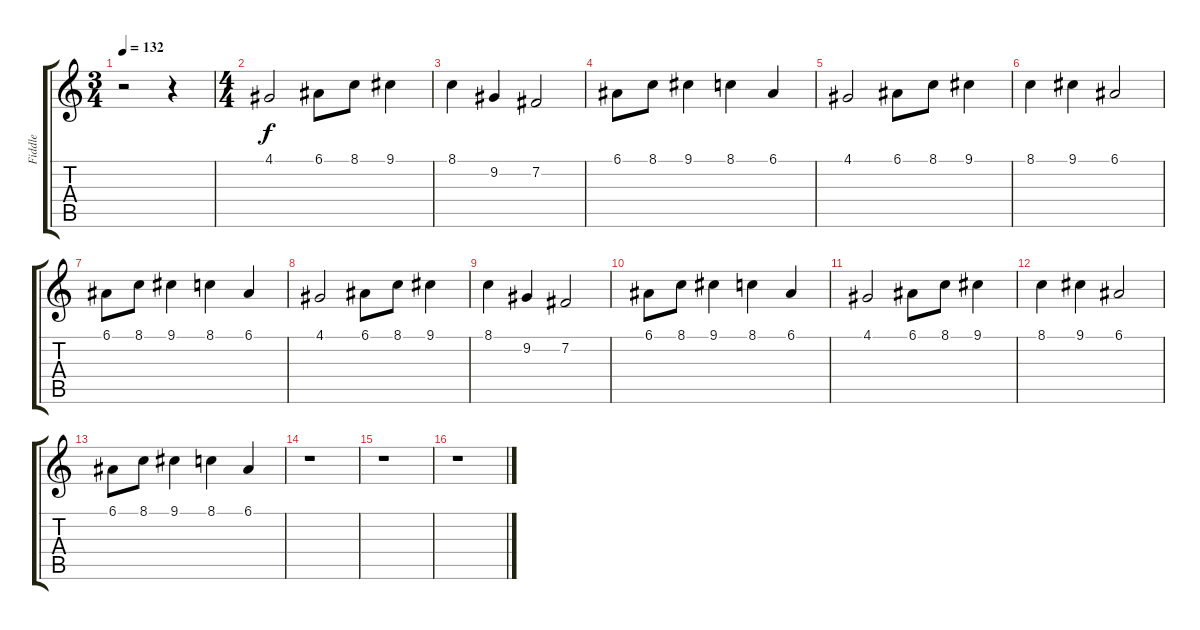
\track ("Fiddle" "Fiddle") {instrument fiddle}
\staff {score tabs}
\tuning (E4 B3 G3 D3 A2 E2) {hide}
\ts (3 4)
\tempo 132
\clef g2
\ks c
r.2{dy f} r.4 |
\ts (4 4)
4.1.2 6.1.8 8.1.8 9.1.4 |
8.1.4 9.2.4 7.2.2 |
6.1.8 8.1.8 9.1.4 8.1.4 6.1.4 |
4.1.2 6.1.8 8.1.8 9.1.4 |
8.1.4 9.1.4 6.1.2 |
6.1.8 8.1.8 9.1.4 8.1.4 6.1.4 |
4.1.2 6.1.8 8.1.8 9.1.4 |
8.1.4 9.2.4 7.2.2 |
6.1.8 8.1.8 9.1.4 8.1.4 6.1.4 |
4.1.2 6.1.8 8.1.8 9.1.4 |
8.1.4 9.1.4 6.1.2 |
6.1.8 8.1.8 9.1.4 8.1.4 6.1.4 |
r.1 |
r.1 |
r.1
